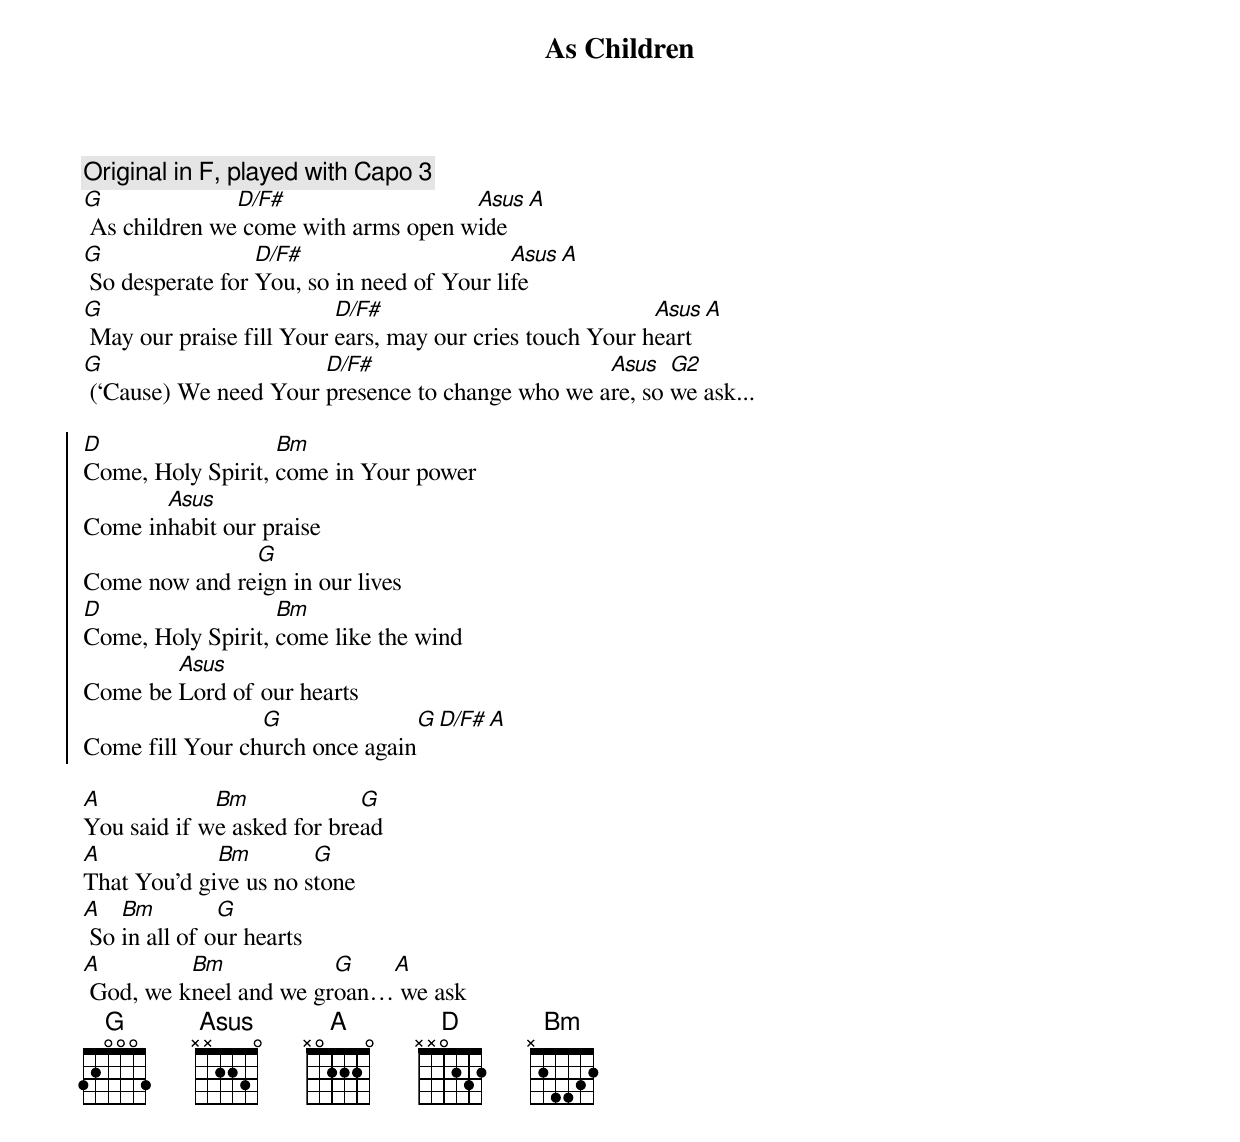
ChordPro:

{title:As Children}
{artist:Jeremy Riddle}
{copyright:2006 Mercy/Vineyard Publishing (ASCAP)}
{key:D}
{comment:Original in F, played with Capo 3}
[G] As children we[D/F#] come with arms open w[Asus]ide[A]
[G] So desperate for [D/F#]You, so in need of Your li[Asus]fe[A]
[G] May our praise fill Your [D/F#]ears, may our cries touch Your h[Asus]eart[A]
[G] (‘Cause) We need Your [D/F#]presence to change who we a[Asus]re, so [G2]we ask...

{start_of_chorus}
[D]Come, Holy Spirit, [Bm]come in Your power
Come in[Asus]habit our praise
Come now and re[G]ign in our lives
[D]Come, Holy Spirit, [Bm]come like the wind
Come be [Asus]Lord of our hearts
Come fill Your ch[G]urch once again[G][D/F#][A]
{end_of_chorus}

[A]You said if w[Bm]e asked for bre[G]ad
[A]That You’d gi[Bm]ve us no s[G]tone
[A] So [Bm]in all of o[G]ur hearts
[A] God, we k[Bm]neel and we gr[G]oan…[A] we ask
